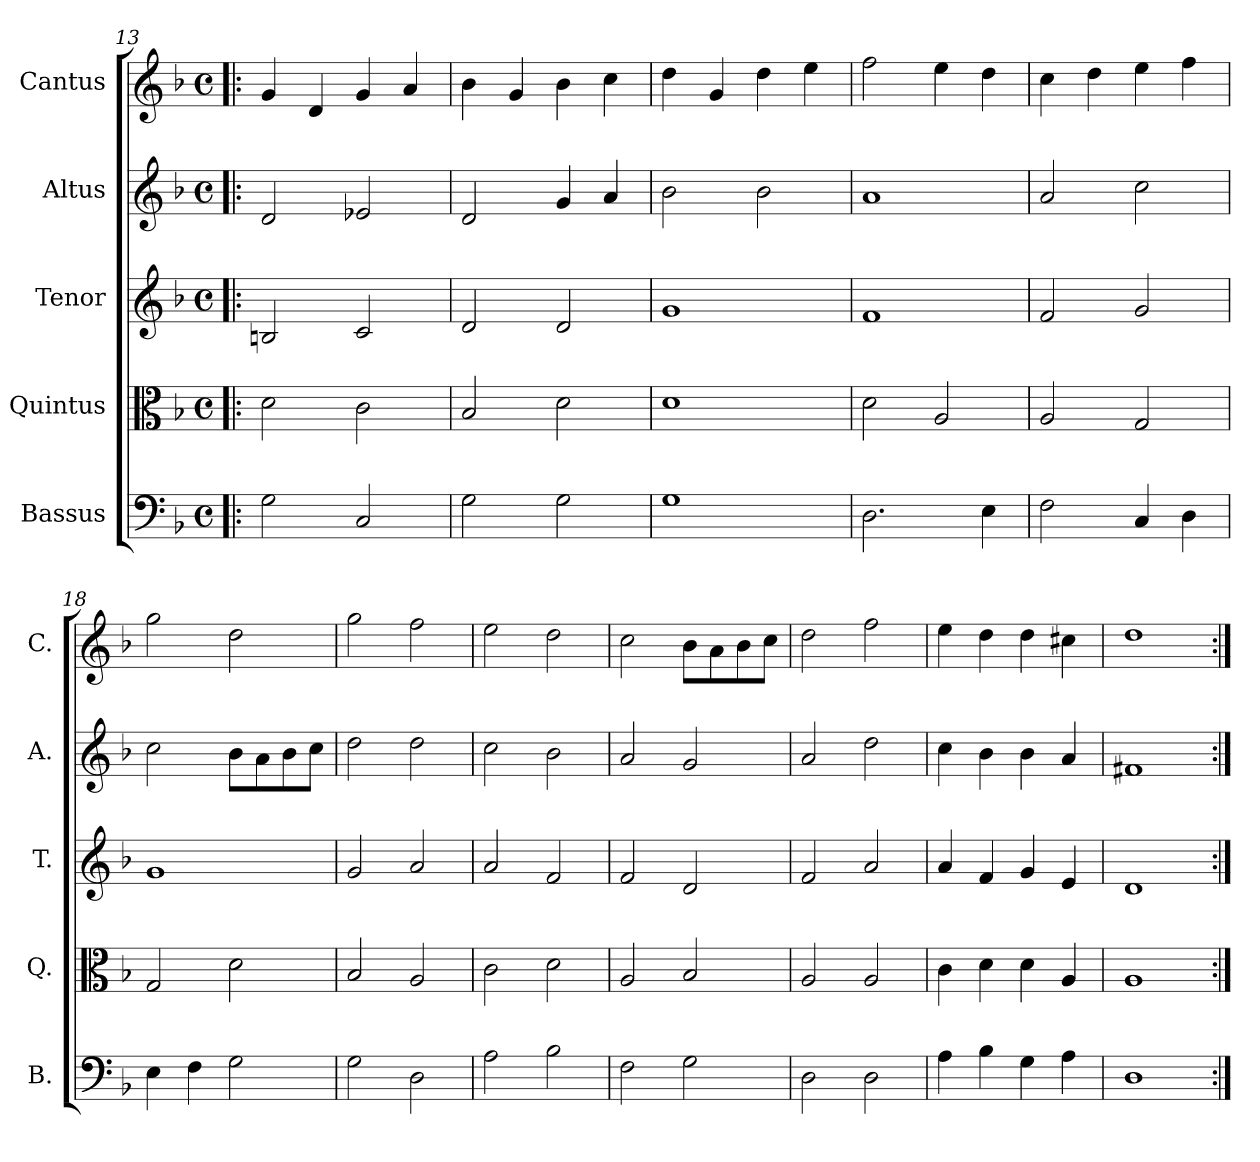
**kern	**kern	**kern	**kern	**kern
*part5	*part4	*part3	*part2	*part1
*staff5	*staff4	*staff3	*staff2	*staff1
*I"Bassus	*I"Quintus	*I"Tenor	*I"Altus	*I"Cantus
*I'B.	*I'Q.	*I'T.	*I'A.	*I'C.
!!LO:LB:g=z
*clefF4	*clefC3	*clefG2	*clefG2	*clefG2
*k[b-]	*k[b-]	*k[b-]	*k[b-]	*k[b-]
*F:	*F:	*F:	*F:	*F:
*M4/4	*M4/4	*M4/4	*M4/4	*M4/4
*met(c)	*met(c)	*met(c)	*met(c)	*met(c)
=13!|:	=13!|:	=13!|:	=13!|:	=13!|:
2G\	2d\	2Bn/	2d/	4g/
.	.	.	.	4d/
2C/	2c\	2c/	2e-X/	4g/
.	.	.	.	4a/
=14	=14	=14	=14	=14
2G\	2B-/	2d/	2d/	4b-\
.	.	.	.	4g/
2G\	2d\	2d/	4g/	4b-\
.	.	.	4a/	4cc\
=15	=15	=15	=15	=15
1G\	1d\	1g/	2b-\	4dd\
.	.	.	.	4g/
.	.	.	2b-\	4dd\
.	.	.	.	4ee\
=16	=16	=16	=16	=16
2.D\	2d\	1f/	1a/	2ff\
.	2A/	.	.	4ee\
4E\	.	.	.	4dd\
=17	=17	=17	=17	=17
2F\	2A/	2f/	2a/	4cc\
.	.	.	.	4dd\
4C/	2G/	2g/	2cc\	4ee\
4D\	.	.	.	4ff\
=18	=18	=18	=18	=18
4E\	2G/	1g/	2cc\	2gg\
4F\	.	.	.	.
2G\	2d\	.	8b-\L	2dd\
.	.	.	8a\	.
.	.	.	8b-\	.
.	.	.	8cc\J	.
=19	=19	=19	=19	=19
2G\	2B-/	2g/	2dd\	2gg\
2D\	2A/	2a/	2dd\	2ff\
=20	=20	=20	=20	=20
2A\	2c\	2a/	2cc\	2ee\
2B-\	2d\	2f/	2b-\	2dd\
=21	=21	=21	=21	=21
2F\	2A/	2f/	2a/	2cc\
2G\	2B-/	2d/	2g/	8b-\L
.	.	.	.	8a\
.	.	.	.	8b-\
.	.	.	.	8cc\J
=22	=22	=22	=22	=22
2D\	2A/	2f/	2a/	2dd\
2D\	2A/	2a/	2dd\	2ff\
=23	=23	=23	=23	=23
4A\	4c\	4a/	4cc\	4ee\
4B-\	4d\	4f/	4b-\	4dd\
4G\	4d\	4g/	4b-\	4dd\
4A\	4A/	4e/	4a/	4cc#X\
=24	=24	=24	=24	=24
1D\	1A/	1d/	1f#X/	1dd\
=:|!	=:|!	=:|!	=:|!	=:|!
*-	*-	*-	*-	*-
